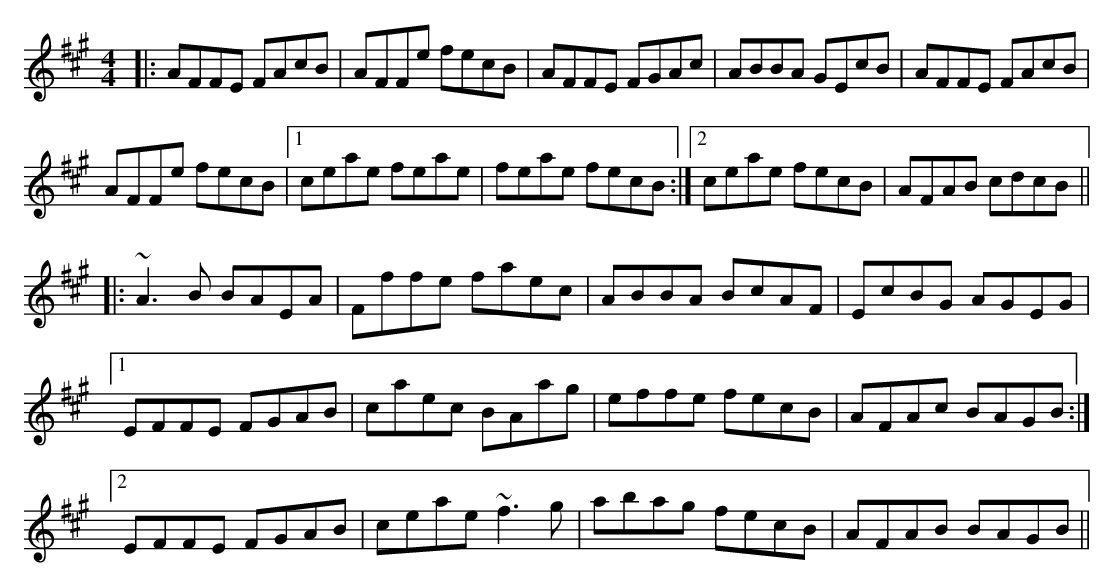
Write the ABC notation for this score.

X:1
M:4/4
K:A
|:AFFE FAcB|AFFe fecB|AFFE FGAc|ABBA GEcB|AFFE FAcB|
AFFe fecB|1 ceae feae|feae fecB:|2 ceae fecB|AFAB cdcB||
|:~A3B BAEA|Fffe faec|ABBA BcAF|EcBG AGEG|
[1 EFFE FGAB|caec BAag|effe fecB|AFAc BAGB:|
[2 EFFE FGAB|ceae ~f3g|abag fecB|AFAB BAGB||
